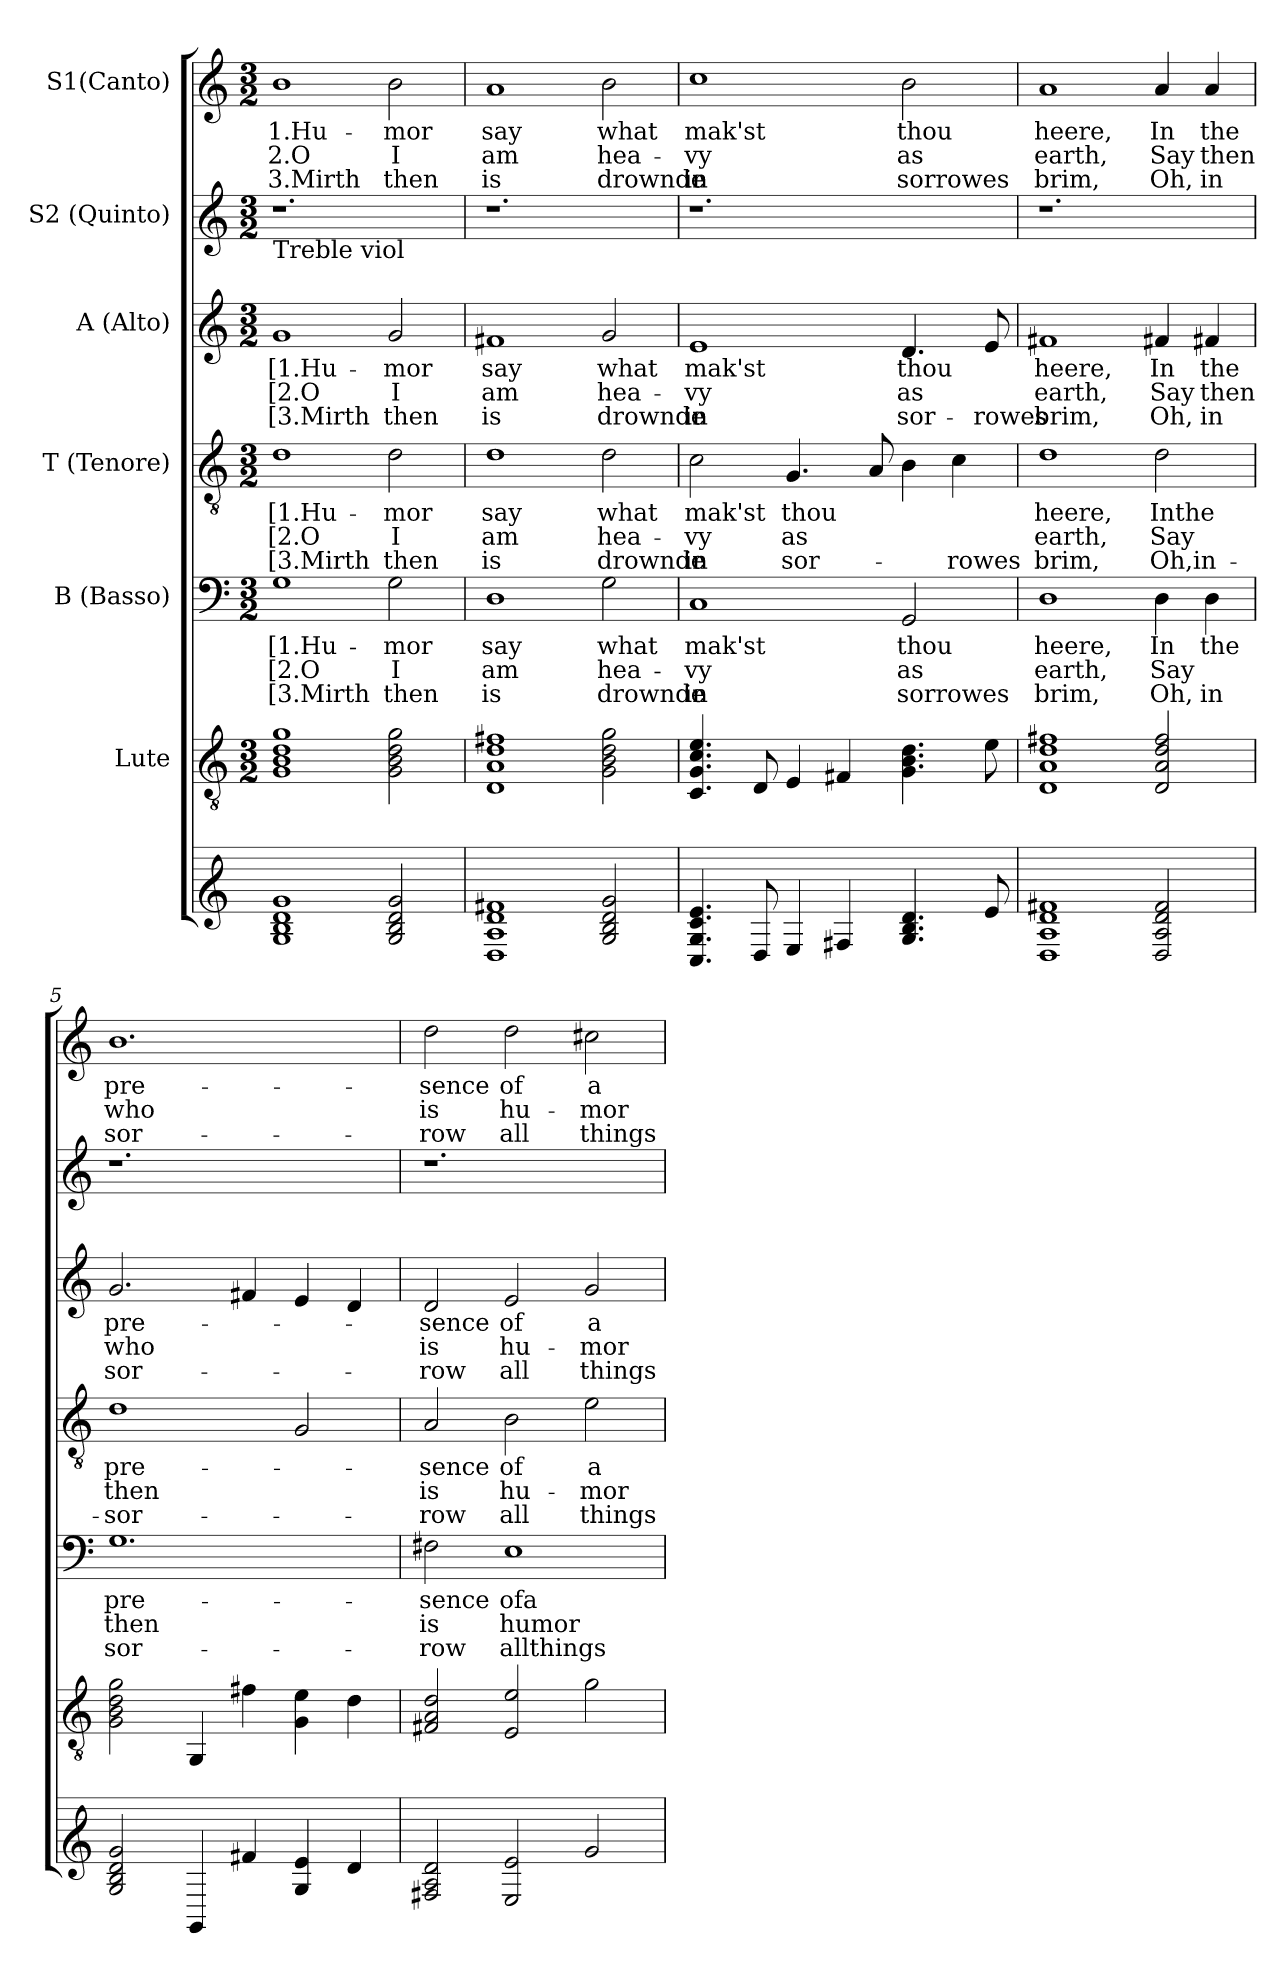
**kern	**kern	**kern	**text	**text	**text	**kern	**text	**text	**text	**kern	**text	**text	**text	**kern	**kern	**text	**text	**text
*part7	*part6	*part5	*part5	*part5	*part5	*part4	*part4	*part4	*part4	*part3	*part3	*part3	*part3	*part2	*part1	*part1	*part1	*part1
*staff7	*staff6	*staff5	*staff5	*staff5	*staff5	*staff4	*staff4	*staff4	*staff4	*staff3	*staff3	*staff3	*staff3	*staff2	*staff1	*staff1	*staff1	*staff1
*	*I"Lute	*I"B (Basso)	*	*	*	*I"T (Tenore)	*	*	*	*I"A (Alto)	*	*	*	*I"S2 (Quinto)	*I"S1(Canto)	*	*	*
*stria7	*	*	*	*	*	*	*	*	*	*	*	*	*	*	*	*	*	*
*	*clefGv2	*clefF4	*	*	*	*clefGv2	*	*	*	*clefG2	*	*	*	*clefG2	*clefG2	*	*	*
*k[]	*k[]	*k[]	*	*	*	*k[]	*	*	*	*k[]	*	*	*	*k[]	*k[]	*	*	*
*C:	*C:	*C:	*	*	*	*C:	*	*	*	*C:	*	*	*	*C:	*C:	*	*	*
*	*M3/2	*M3/2	*	*	*	*M3/2	*	*	*	*M3/2	*	*	*	*M3/2	*M3/2	*	*	*
=1	=1	=1	=1	=1	=1	=1	=1	=1	=1	=1	=1	=1	=1	=1	=1	=1	=1	=1
!	!	!	!	!	!	!	!	!	!	!	!	!	!	!LO:TX:b:t=Treble viol	!	!	!	!
1G 1B 1d 1g	1G 1B 1d 1g	1G	[1.Hu-	[2.O	[3.Mirth	1d	[1.Hu-	[2.O	[3.Mirth	1g	[1.Hu-	[2.O	[3.Mirth	1.r	1b	1.Hu-	2.O	3.Mirth
2G 2B 2d 2g	2G\ 2B\ 2d\ 2g\	2G\	-mor	I	then	2d\	-mor	I	then	2g/	-mor	I	then	.	2b\	-mor	I	then
=2	=2	=2	=2	=2	=2	=2	=2	=2	=2	=2	=2	=2	=2	=2	=2	=2	=2	=2
1D 1A 1d 1f#	1D 1A 1d 1f#X	1D	say	am	is	1d	say	am	is	1f#X	say	am	is	1.r	1a	say	am	is
2G 2B 2d 2g	2G\ 2B\ 2d\ 2g\	2G\	what	hea-	drownde	2d\	what	hea-	drownde	2g/	what	hea-	drownde	.	2b\	what	hea-	drownde
=3	=3	=3	=3	=3	=3	=3	=3	=3	=3	=3	=3	=3	=3	=3	=3	=3	=3	=3
4.C 4.G 4.c 4.e	4.C/ 4.G/ 4.c/ 4.e/	1C	mak'st	-vy	in	2c\	mak'st	-vy	in	1e	mak'st	-vy	in	1.r	1cc	mak'st	-vy	in
8D	8D/	.	.	.	.	.	.	.	.	.	.	.	.	.	.	.	.	.
4E	4E/	.	.	.	.	4.G/	thou	as	sor-	.	.	.	.	.	.	.	.	.
4F#	4F#X/	.	.	.	.	.	.	.	.	.	.	.	.	.	.	.	.	.
.	.	.	.	.	.	8A/	.	.	.	.	.	.	.	.	.	.	.	.
4.G 4.B 4.d	4.G\ 4.B\ 4.d\	2GG/	thou	as	sorrowes	4B\	.	.	.	4.d/	thou	as	sor-	.	2b\	thou	as	sorrowes
.	.	.	.	.	.	4c\	.	.	-rowes	.	.	.	.	.	.	.	.	.
8e	8e\	.	.	.	.	.	.	.	.	8e/	.	.	-rowes	.	.	.	.	.
=4	=4	=4	=4	=4	=4	=4	=4	=4	=4	=4	=4	=4	=4	=4	=4	=4	=4	=4
1D 1A 1d 1f#	1D 1A 1d 1f#X	1D	heere,	earth,	brim,	1d	heere,	earth,	brim,	1f#X	heere,	earth,	brim,	1.r	1a	heere,	earth,	brim,
2D 2A 2d 2f#	2D/ 2A/ 2d/ 2f#/	4D\	In	Say	Oh,	2d\	Inthe	Say	Oh,in-	4f#X/	In	Say	Oh,	.	4a/	In	Say	Oh,
.	.	4D\	the	.	in	.	.	.	.	4f#X/	the	then	in	.	4a/	the	then	in
=5	=5	=5	=5	=5	=5	=5	=5	=5	=5	=5	=5	=5	=5	=5	=5	=5	=5	=5
2G 2B 2d 2g	2G\ 2B\ 2d\ 2g\	1.G	pre-	then	sor-	1d	pre-	then	-sor-	2.g/	pre-	who	sor-	1.r	1.b	pre-	who	sor-
4GG	4GG/	.	.	.	.	.	.	.	.	.	.	.	.	.	.	.	.	.
4f#	4f#X\	.	.	.	.	.	.	.	.	4f#X/	.	.	.	.	.	.	.	.
4G 4e	4G\ 4e\	.	.	.	.	2G/	.	.	.	4e/	.	.	.	.	.	.	.	.
4d	4d\	.	.	.	.	.	.	.	.	4d/	.	.	.	.	.	.	.	.
=6	=6	=6	=6	=6	=6	=6	=6	=6	=6	=6	=6	=6	=6	=6	=6	=6	=6	=6
2F# 2A 2d	2F#X/ 2A/ 2d/	2F#X\	-sence	is	-row	2A/	-sence	is	-row	2d/	-sence	is	-row	1.r	2dd\	-sence	is	-row
2E 2e	2E/ 2e/	1E	ofa	humor	allthings	2B\	of	hu-	all	2e/	of	hu-	all	.	2dd\	of	hu-	all
2g	2g\	.	.	.	.	2e\	a	-mor	things	2g/	a	-mor	things	.	2cc#X\	a	-mor	things
=	=	=	=	=	=	=	=	=	=	=	=	=	=	=	=	=	=	=
*-	*-	*-	*-	*-	*-	*-	*-	*-	*-	*-	*-	*-	*-	*-	*-	*-	*-	*-
